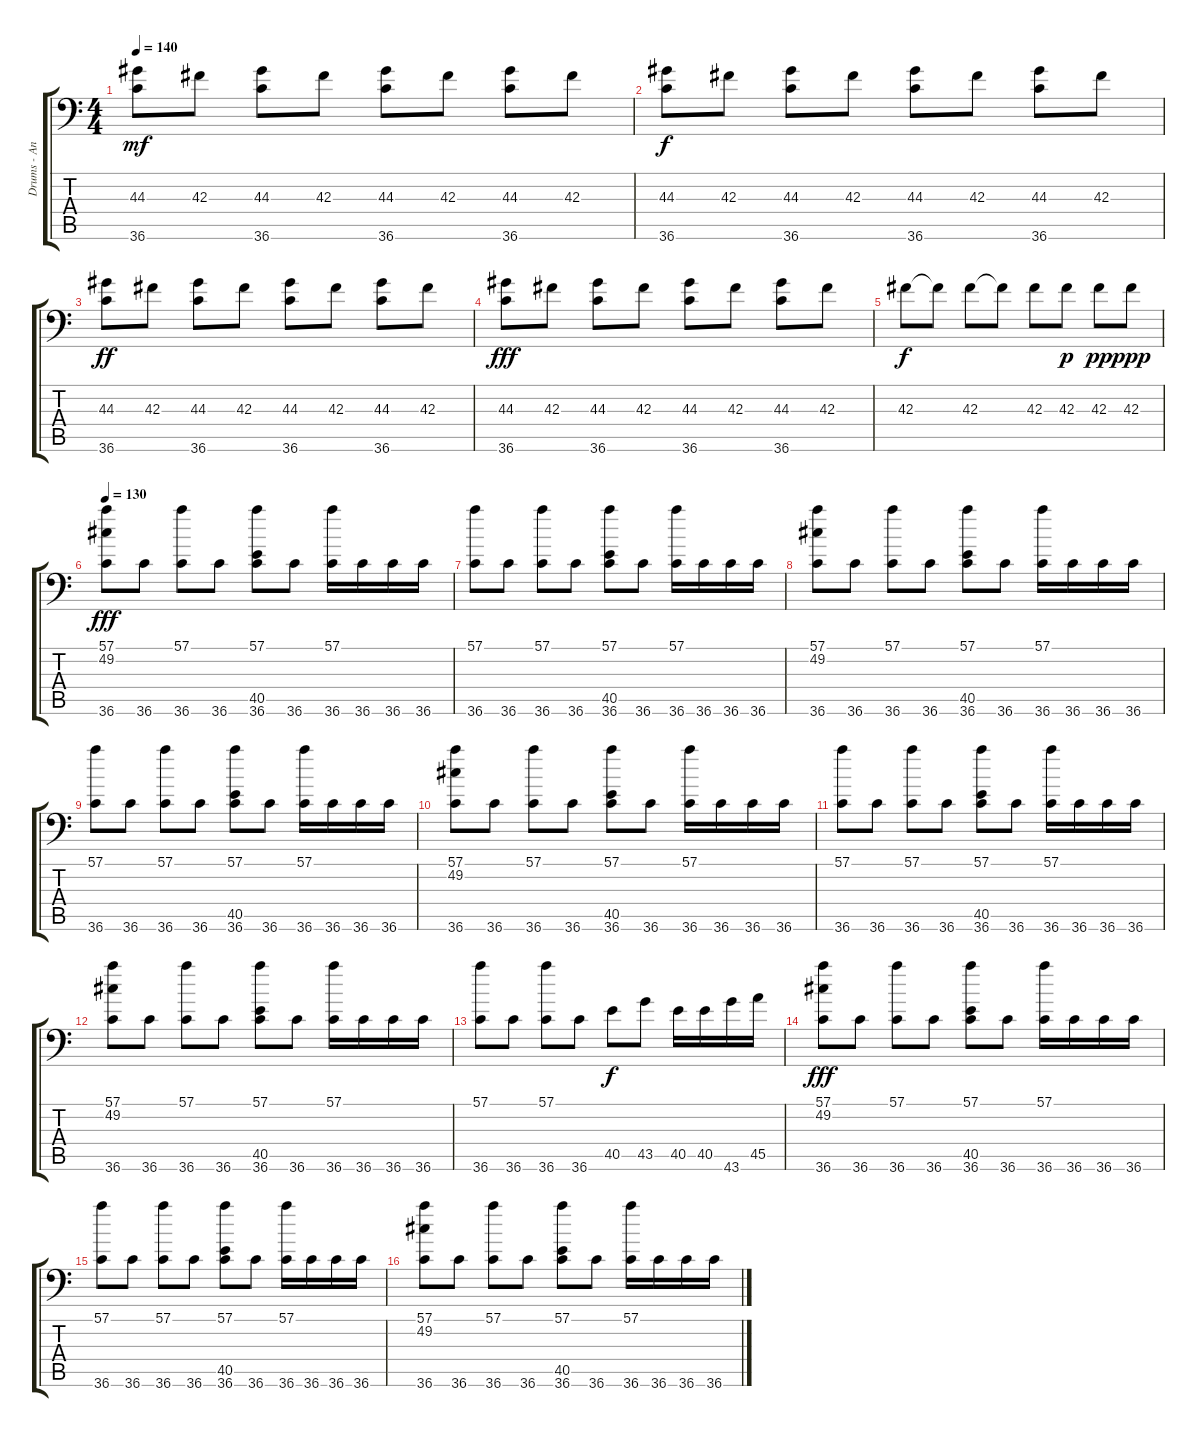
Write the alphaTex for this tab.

\track ("Drums - Andrew Wetzel" "Drums - An") {instrument acousticgrandpiano}
\staff {score tabs}
\tuning (C-1 C-1 C-1 C-1 C-1 C-1) {hide}
\ts (4 4)
\tempo 140
\clef f4
\ks c
(44.3 36.6).8{dy mf} 42.3.8 (44.3 36.6).8 42.3.8 (44.3 36.6).8 42.3.8 (44.3 36.6).8 42.3.8 |
(44.3 36.6).8{dy f} 42.3.8 (44.3 36.6).8 42.3.8 (44.3 36.6).8 42.3.8 (44.3 36.6).8 42.3.8 |
(44.3 36.6).8{dy ff} 42.3.8 (44.3 36.6).8 42.3.8 (44.3 36.6).8 42.3.8 (44.3 36.6).8 42.3.8 |
(44.3 36.6).8{dy fff} 42.3.8 (44.3 36.6).8 42.3.8 (44.3 36.6).8 42.3.8 (44.3 36.6).8 42.3.8 |
42.3.8{dy f} 42.3{t}.8 42.3.8 42.3{t}.8 42.3.8 42.3.8{dy p} 42.3.8{dy pp} 42.3.8{dy ppp} |
\tempo 130
(57.1 49.2 36.6).8{dy fff} 36.6.8 (57.1 36.6).8 36.6.8 (57.1 40.5 36.6).8 36.6.8 (57.1 36.6).16 36.6.16 36.6.16 36.6.16 |
(57.1 36.6).8 36.6.8 (57.1 36.6).8 36.6.8 (57.1 40.5 36.6).8 36.6.8 (57.1 36.6).16 36.6.16 36.6.16 36.6.16 |
(57.1 49.2 36.6).8 36.6.8 (57.1 36.6).8 36.6.8 (57.1 40.5 36.6).8 36.6.8 (57.1 36.6).16 36.6.16 36.6.16 36.6.16 |
(57.1 36.6).8 36.6.8 (57.1 36.6).8 36.6.8 (57.1 40.5 36.6).8 36.6.8 (57.1 36.6).16 36.6.16 36.6.16 36.6.16 |
(57.1 49.2 36.6).8 36.6.8 (57.1 36.6).8 36.6.8 (57.1 40.5 36.6).8 36.6.8 (57.1 36.6).16 36.6.16 36.6.16 36.6.16 |
(57.1 36.6).8 36.6.8 (57.1 36.6).8 36.6.8 (57.1 40.5 36.6).8 36.6.8 (57.1 36.6).16 36.6.16 36.6.16 36.6.16 |
(57.1 49.2 36.6).8 36.6.8 (57.1 36.6).8 36.6.8 (57.1 40.5 36.6).8 36.6.8 (57.1 36.6).16 36.6.16 36.6.16 36.6.16 |
(57.1 36.6).8 36.6.8 (57.1 36.6).8 36.6.8 40.5.8{dy f} 43.5.8 40.5.16 40.5.16 43.6.16 45.5.16 |
(57.1 49.2 36.6).8{dy fff} 36.6.8 (57.1 36.6).8 36.6.8 (57.1 40.5 36.6).8 36.6.8 (57.1 36.6).16 36.6.16 36.6.16 36.6.16 |
(57.1 36.6).8 36.6.8 (57.1 36.6).8 36.6.8 (57.1 40.5 36.6).8 36.6.8 (57.1 36.6).16 36.6.16 36.6.16 36.6.16 |
(57.1 49.2 36.6).8 36.6.8 (57.1 36.6).8 36.6.8 (57.1 40.5 36.6).8 36.6.8 (57.1 36.6).16 36.6.16 36.6.16 36.6.16
